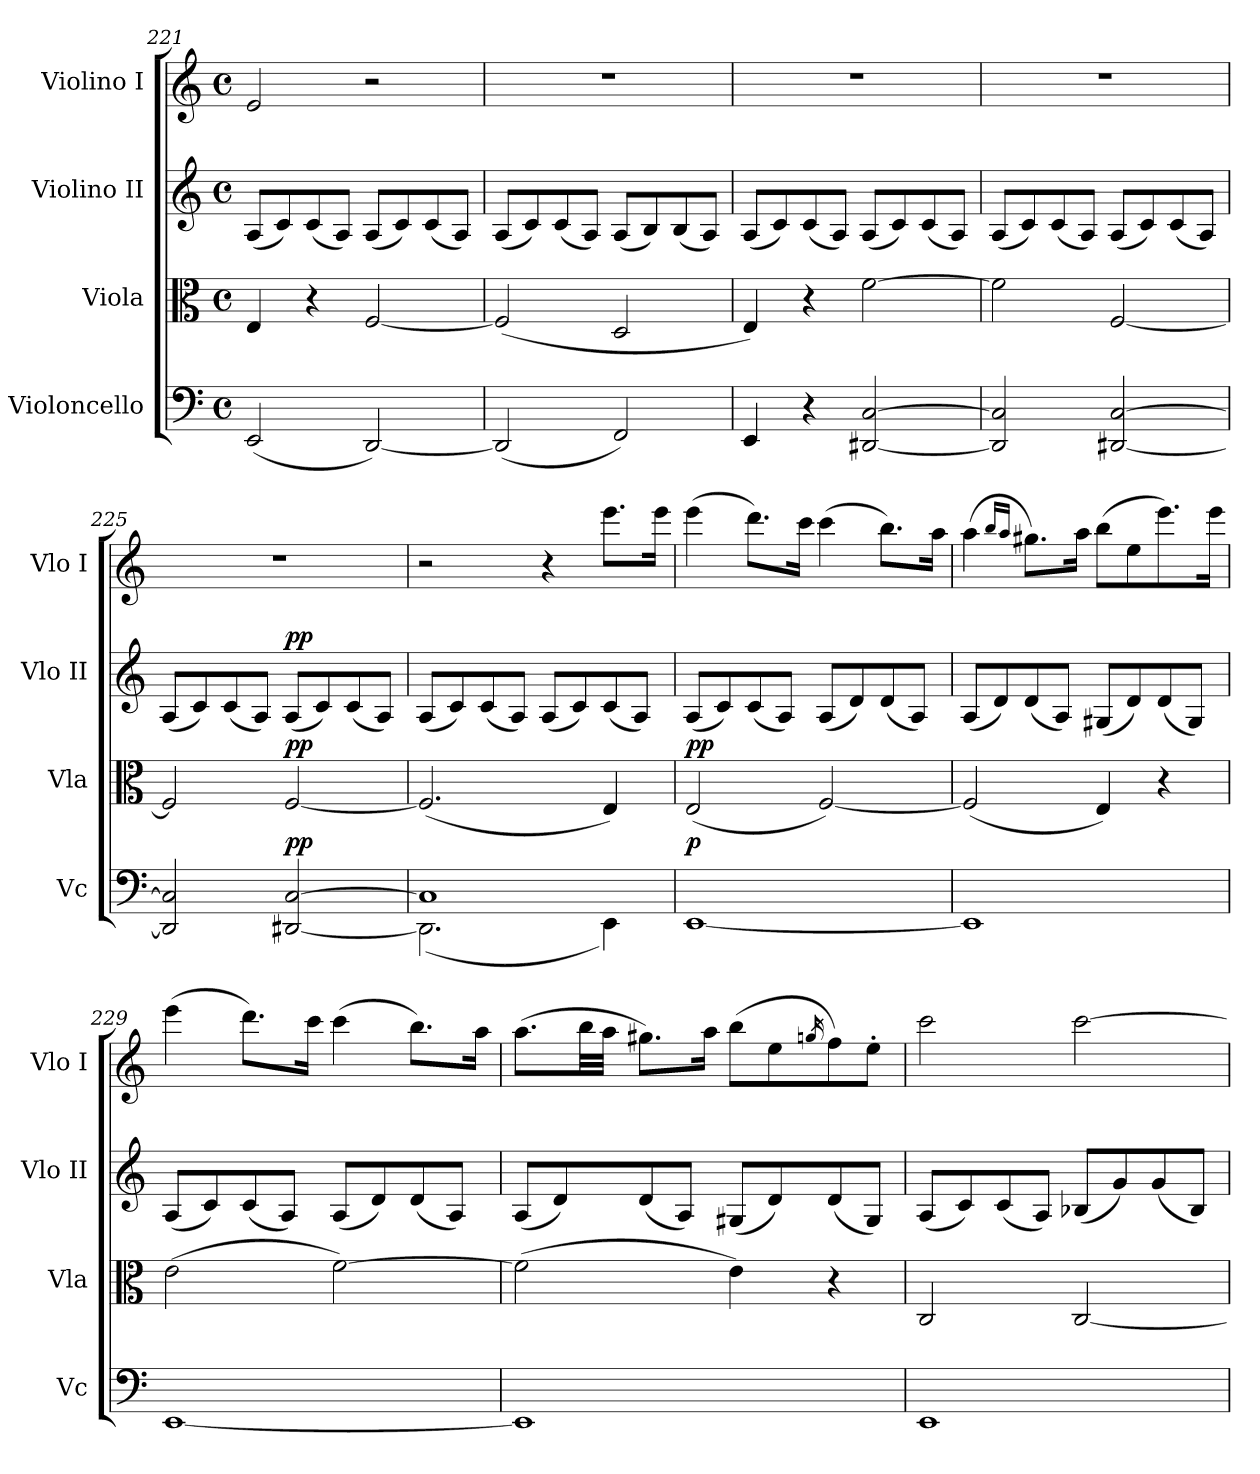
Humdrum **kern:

**kern	**dynam	**kern	**dynam	**kern	**dynam	**kern
*part4	*part4	*part3	*part3	*part2	*part2	*part1
*staff4	*staff4	*staff3	*staff3	*staff2	*staff2	*staff1
*I"Violoncello	*	*I"Viola	*	*I"Violino II	*	*I"Violino I
*I'Vc	*	*I'Vla	*	*I'Vlo II	*	*I'Vlo I
*clefF4	*	*clefC3	*	*clefG2	*	*clefG2
*k[]	*	*k[]	*	*k[]	*	*k[]
*M4/4	*	*M4/4	*	*M4/4	*	*M4/4
*met(c)	*	*met(c)	*	*met(c)	*	*met(c)
=221	=221	=221	=221	=221	=221	=221
(2EE/	.	4E/	.	(8A/L	.	2e/
.	.	.	.	8c/)	.	.
.	.	4r	.	(8c/	.	.
.	.	.	.	8A/J)	.	.
[2DD/)	.	[2F/	.	(8A/L	.	2r
.	.	.	.	8c/)	.	.
.	.	.	.	(8c/	.	.
.	.	.	.	8A/J)	.	.
=222	=222	=222	=222	=222	=222	=222
(2DD/]	.	(2F/]	.	(8A/L	.	1r
.	.	.	.	8c/)	.	.
.	.	.	.	(8c/	.	.
.	.	.	.	8A/J)	.	.
2FF/)	.	2D/	.	(8A/L	.	.
.	.	.	.	8B/)	.	.
.	.	.	.	(8B/	.	.
.	.	.	.	8A/J)	.	.
=223	=223	=223	=223	=223	=223	=223
4EE/	.	4E/)	.	(8A/L	.	1r
.	.	.	.	8c/)	.	.
4r	.	4r	.	(8c/	.	.
.	.	.	.	8A/J)	.	.
[2DD#X/ [2C/	.	[2f\	.	(8A/L	.	.
.	.	.	.	8c/)	.	.
.	.	.	.	(8c/	.	.
.	.	.	.	8A/J)	.	.
=224	=224	=224	=224	=224	=224	=224
2DD#/] 2C/]	.	2f\]	.	(8A/L	.	1r
.	.	.	.	8c/)	.	.
.	.	.	.	(8c/	.	.
.	.	.	.	8A/J)	.	.
[2DD#X/ [2C/	.	[2F/	.	(8A/L	.	.
.	.	.	.	8c/)	.	.
.	.	.	.	(8c/	.	.
.	.	.	.	8A/J)	.	.
!!LO:LB:g=z
=225	=225	=225	=225	=225	=225	=225
2DD#/] 2C/]	.	2F/]	.	(8A/L	.	1r
.	.	.	.	8c/)	.	.
.	.	.	.	(8c/	.	.
.	.	.	.	8A/J)	.	.
!	!LO:DY:a	!	!LO:DY:a	!	!LO:DY:a	!
[2DD#X/ [2C/	pp	[2F/	pp	(8A/L	pp	.
.	.	.	.	8c/)	.	.
.	.	.	.	(8c/	.	.
.	.	.	.	8A/J)	.	.
=226	=226	=226	=226	=226	=226	=226
*^	*	*	*	*	*	*
1C]	(2.DD#\]	.	(2.F/]	.	(8A/L	.	2r
.	.	.	.	.	8c/)	.	.
.	.	.	.	.	(8c/	.	.
.	.	.	.	.	8A/J)	.	.
.	.	.	.	.	(8A/L	.	4r
.	.	.	.	.	8c/)	.	.
.	4EE\)	.	4E/)	.	(8c/	.	8.eee\L
.	.	.	.	.	8A/J)	.	.
.	.	.	.	.	.	.	16eee\Jk
*v	*v	*	*	*	*	*	*
=227	=227	=227	=227	=227	=227	=227
!	!LO:DY:a	!	!LO:DY:a	!	!	!
!	!	!	!LO:DY:n=1:a	!	!	!
[1EE	p	(2E/	p p	(8A/L	.	(4eee\
.	.	.	.	8c/)	.	.
.	.	.	.	(8c/	.	8.ddd\L)
.	.	.	.	8A/J)	.	.
.	.	.	.	.	.	16ccc\Jk
.	.	[2F/)	.	(8A/L	.	(4ccc\
.	.	.	.	8d/)	.	.
.	.	.	.	(8d/	.	8.bb\L)
.	.	.	.	8A/J)	.	.
.	.	.	.	.	.	16aa\Jk
=228	=228	=228	=228	=228	=228	=228
1EE]	.	(2F/]	.	(8A/L	.	(4aa\
.	.	.	.	8d/)	.	.
.	.	.	.	.	.	16qbb/LL
.	.	.	.	.	.	16qaa/JJ
.	.	.	.	(8d/	.	8.gg#X\L)
.	.	.	.	8A/J)	.	.
.	.	.	.	.	.	16aa\Jk
.	.	4E/)	.	(8G#X/L	.	(8bb\L
.	.	.	.	8d/)	.	8ee\
.	.	4r	.	(8d/	.	8.eee\)
.	.	.	.	8G#/J)	.	.
.	.	.	.	.	.	16eee\Jk
=229	=229	=229	=229	=229	=229	=229
[1EE	.	(2e\	.	(8A/L	.	(4eee\
.	.	.	.	8c/)	.	.
.	.	.	.	(8c/	.	8.ddd\L)
.	.	.	.	8A/J)	.	.
.	.	.	.	.	.	16ccc\Jk
.	.	[2f\)	.	(8A/L	.	(4ccc\
.	.	.	.	8d/)	.	.
.	.	.	.	(8d/	.	8.bb\L)
.	.	.	.	8A/J)	.	.
.	.	.	.	.	.	16aa\Jk
=230	=230	=230	=230	=230	=230	=230
1EE]	.	(2f\]	.	(8A/L	.	(8.aa\L
.	.	.	.	8d/)	.	.
.	.	.	.	.	.	32bb\LL
.	.	.	.	.	.	32aa\JJJ
.	.	.	.	(8d/	.	8.gg#X\L)
.	.	.	.	8A/J)	.	.
.	.	.	.	.	.	16aa\Jk
.	.	4e\)	.	(8G#X/L	.	(8bb\L
.	.	.	.	8d/)	.	8ee\
.	.	.	.	.	.	16qggn/
.	.	4r	.	(8d/	.	8ff\)
.	.	.	.	8G#/J)	.	8ee'\J
=231	=231	=231	=231	=231	=231	=231
1EE	.	2C/	.	(8A/L	.	2ccc\
.	.	.	.	8c/)	.	.
.	.	.	.	(8c/	.	.
.	.	.	.	8A/J)	.	.
.	.	[2C/	.	(8B-X/L	.	[2ccc\
.	.	.	.	8g/)	.	.
.	.	.	.	(8g/	.	.
.	.	.	.	8B-/J)	.	.
=	=	=	=	=	=	=
*-	*-	*-	*-	*-	*-	*-
